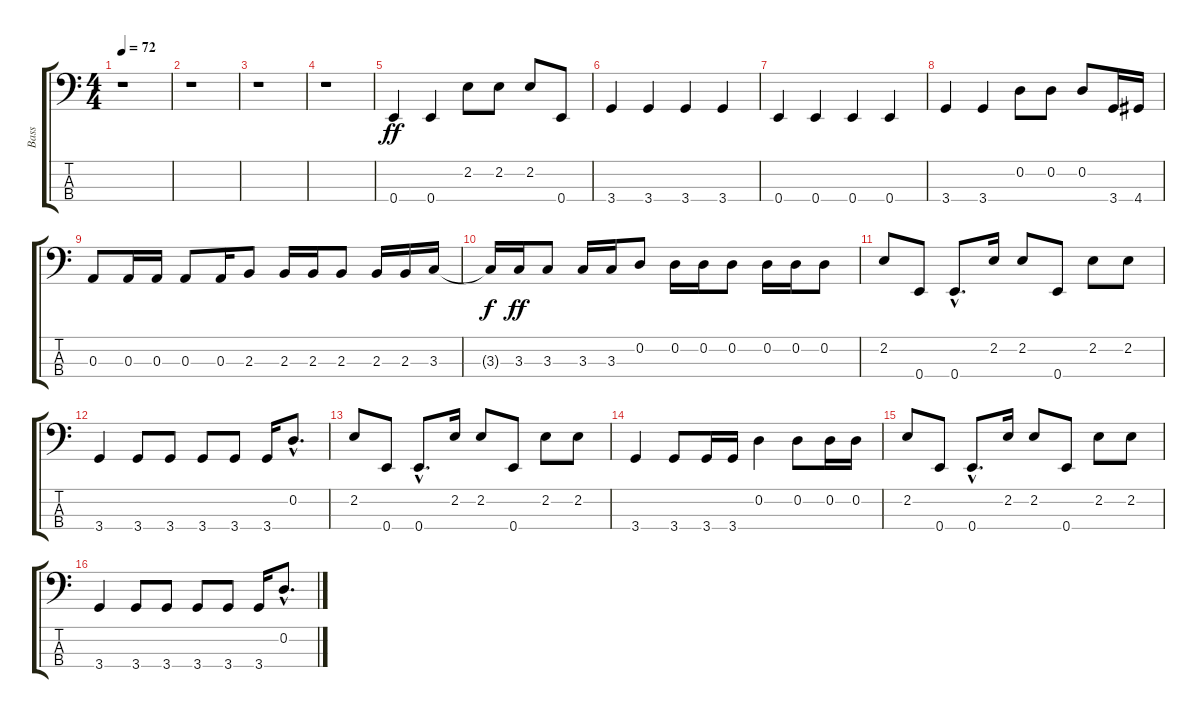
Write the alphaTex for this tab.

\track ("Bass" "Bass") {instrument electricbassfinger}
\staff {score tabs}
\tuning (G2 D2 A1 E1) {hide}
\ts (4 4)
\tempo 72
\clef f4
\ks c
r.1{dy ff} |
r.1 |
r.1 |
r.1 |
0.4.4 0.4.4 2.2.8 2.2.8 2.2.8 0.4.8 |
3.4.4 3.4.4 3.4.4 3.4.4 |
0.4.4 0.4.4 0.4.4 0.4.4 |
3.4.4 3.4.4 0.2.8 0.2.8 0.2.8 3.4.16 4.4.16 |
0.3.8 0.3.16 0.3.16 0.3.8 0.3.16 2.3.8 2.3.16 2.3.16 2.3.8 2.3.16 2.3.16 3.3.16 |
3.3{t}.16{dy f} 3.3.16{dy ff} 3.3.8 3.3.16 3.3.16 0.2.8 0.2.16 0.2.16 0.2.8 0.2.16 0.2.16 0.2.8 |
2.2.8 0.4.8 0.4{hac}.8{d} 2.2.16 2.2.8 0.4.8 2.2.8 2.2.8 |
3.4.4 3.4.8 3.4.8 3.4.8 3.4.8 3.4.16 0.2{hac}.8{d} |
2.2.8 0.4.8 0.4{hac}.8{d} 2.2.16 2.2.8 0.4.8 2.2.8 2.2.8 |
3.4.4 3.4.8 3.4.16 3.4.16 0.2.4 0.2.8 0.2.16 0.2.16 |
2.2.8 0.4.8 0.4{hac}.8{d} 2.2.16 2.2.8 0.4.8 2.2.8 2.2.8 |
3.4.4 3.4.8 3.4.8 3.4.8 3.4.8 3.4.16 0.2{hac}.8{d}
